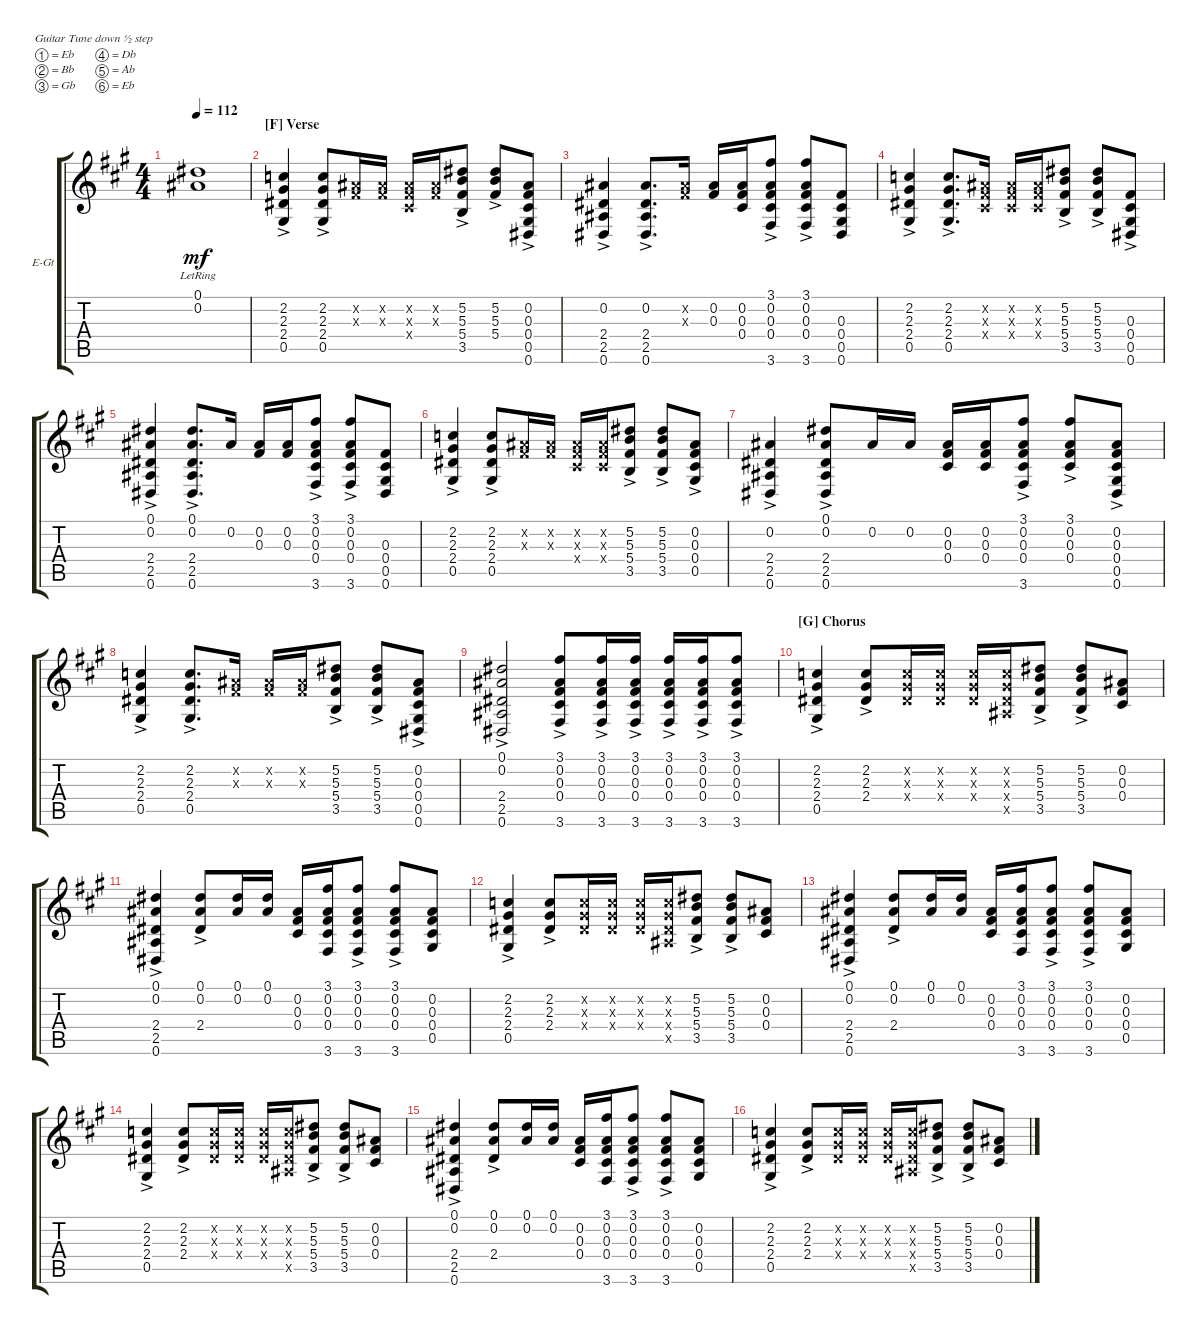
\defaultSystemsLayout 4
\bracketExtendMode groupsimilarinstruments
\firstSystemTrackNameOrientation horizontal
\otherSystemsTrackNameOrientation horizontal
\track ("Electric Guitar" "E-Gt") {instrument electricguitarclean}
\staff {score tabs}
\tuning (Eb4 Bb3 Gb3 Db3 Ab2 Eb2)
\ts (4 4)
\tempo 112
\clef g2
\scale
1.07062
\ks a
(0.1{lr t} 0.2{lr t}).1{dy mf} |
\section ("F" "Verse")
\scale
0.929382 (0.5{ac} 2.4{ac} 2.3{ac} 2.2{ac}).4 (0.5{ac} 2.4{ac} 2.3{ac} 2.2{ac}).8 (0.2{x} 0.3{x}).16 (0.2{x} 0.3{x}).16 (0.2{x} 0.3{x} 0.4{x}).16 (0.2{x} 0.3{x}).16 (3.5 5.4 5.3 5.2{ac}).8 (5.2 5.3 5.4{ac}).8 (0.6 0.5 0.4 0.3 0.2{ac}).8 |
\scale
1.07062 (0.6{ac} 2.5{ac} 2.4{ac} 0.2{ac}).4 (0.6{ac} 2.5 2.4 0.2).8{d} (0.2{x} 0.3{x}).16 (0.2 0.3).16 (0.2 0.3 0.4).16 (0.2{ac} 0.3{ac} 0.4{ac} 3.1{ac} 3.6{ac}).8 (0.2{ac} 0.3{ac} 0.4{ac} 3.1{ac} 3.6{ac}).8 (0.6 0.5 0.4 0.3).8 |
\scale
0.929382 (0.5{ac} 2.4{ac} 2.3{ac} 2.2{ac}).4 (0.5{ac} 2.4{ac} 2.3{ac} 2.2{ac}).8{d} (0.2{x} 0.3{x} 0.4{x}).16 (0.2{x} 0.3{x} 0.4{x}).16 (0.2{x} 0.3{x} 0.4{x}).16 (3.5 5.3 5.4 5.2{ac}).8 (3.5 5.4 5.3 5.2{ac}).8 (0.6 0.5 0.4 0.3{ac}).8 |
\scale
1.07062 (0.6{ac} 2.5{ac} 2.4{ac} 0.2{ac} 0.1).4 (0.6{ac} 2.5 2.4 0.2 0.1).8{d} 0.2.16 (0.2 0.3).16 (0.2 0.3).16 (0.2 0.3 0.4 3.6 3.1{ac}).8 (0.2 0.3 0.4 3.6 3.1{ac}).8 (0.6 0.5 0.4 0.3).8 |
\scale
0.929382 (0.5{ac} 2.4{ac} 2.3{ac} 2.2{ac}).4 (0.5{ac} 2.4{ac} 2.3{ac} 2.2{ac}).8 (0.2{x} 0.3{x}).16 (0.2{x} 0.3{x}).16 (0.2{x} 0.3{x} 0.4{x}).16 (0.2{x} 0.3{x} 0.4{x}).16 (3.5 5.4 5.3 5.2{ac}).8 (5.2 5.3 5.4{ac} 3.5).8 (0.5 0.4 0.3 0.2{ac}).8 |
\scale
1.07062 (0.6 2.5{ac} 2.4 0.2).4 (2.5 2.4 0.6{ac} 0.2 0.1).8 0.2.16 0.2.16 (0.2 0.3 0.4).16 (0.2 0.3 0.4).16 (0.2{ac} 0.3{ac} 0.4{ac} 3.1{ac} 3.6{ac}).8 (0.2{ac} 0.3{ac} 0.4{ac} 3.1{ac}).8 (0.6{ac} 0.5{ac} 0.4{ac} 0.3{ac} 0.2{ac}).8 |
\scale
0.929382 (0.5{ac} 2.4{ac} 2.3{ac} 2.2{ac}).4 (0.5{ac} 2.4{ac} 2.3{ac} 2.2{ac}).8{d} (0.2{x} 0.3{x}).16 (0.2{x} 0.3{x}).16 (0.2{x} 0.3{x}).16 (3.5{ac} 5.4 5.3 5.2).8 (3.5 5.4 5.3 5.2{ac}).8 (0.6 0.5 0.4 0.3 0.2{ac}).8 |
\scale
1.07062 (0.6 0.1 0.2 2.5 2.4{ac}).2 (0.2{ac} 0.3{ac} 0.4{ac} 3.1 3.6).8 (0.2{ac} 0.3{ac} 0.4{ac} 3.1 3.6).16 (0.2{ac} 0.3{ac} 0.4{ac} 3.1 3.6).16 (0.3{ac} 0.2{ac} 0.4{ac} 3.1 3.6).16 (0.4{ac} 0.3{ac} 0.2{ac} 3.1 3.6).16 (0.2{ac} 0.3{ac} 0.4{ac} 3.1 3.6).8 |
\section ("G" "Chorus")
\scale
0.929382 (0.5{ac} 2.4{ac} 2.3{ac} 2.2{ac}).4 (2.2{ac} 2.3{ac} 2.4{ac}).8 (2.2{x} 2.3{x} 2.4{x}).16 (2.4{x} 2.3{x} 2.2{x}).16 (2.2{x} 2.3{x} 2.4{x}).16 (2.5{x} 2.4{x} 2.3{x} 2.2{x}).16 (3.5{ac} 5.4{ac} 5.3{ac} 5.2{ac}).8 (3.5{ac} 5.4{ac} 5.3{ac} 5.2{ac}).8 (0.2 0.3 0.4).8 |
\scale
1.07062 (0.6{ac} 2.5{ac} 2.4{ac} 0.1{ac} 0.2{ac}).4 (2.4{ac} 0.1{ac} 0.2{ac}).8 (0.1 0.2).16 (0.1 0.2).16 (0.3 0.2 0.4).16 (0.2 0.3 0.4 3.1 3.6).16 (0.2{ac} 0.3{ac} 0.4{ac} 3.1{ac} 3.6{ac}).8 (0.4{ac} 0.3{ac} 0.2{ac} 3.1{ac} 3.6{ac}).8 (0.2 0.3 0.4 0.5).8 |
\scale
0.929382 (0.5{ac} 2.4{ac} 2.3{ac} 2.2{ac}).4 (2.2{ac} 2.3{ac} 2.4{ac}).8 (2.2{x} 2.3{x} 2.4{x}).16 (2.4{x} 2.3{x} 2.2{x}).16 (2.2{x} 2.3{x} 2.4{x}).16 (2.5{x} 2.4{x} 2.3{x} 2.2{x}).16 (3.5{ac} 5.4{ac} 5.3{ac} 5.2{ac}).8 (3.5{ac} 5.4{ac} 5.3{ac} 5.2{ac}).8 (0.2 0.3 0.4).8 |
\scale
1.07062 (0.6{ac} 2.5{ac} 2.4{ac} 0.1{ac} 0.2{ac}).4 (2.4{ac} 0.1{ac} 0.2{ac}).8 (0.1 0.2).16 (0.1 0.2).16 (0.3 0.2 0.4).16 (0.2 0.3 0.4 3.1 3.6).16 (0.2{ac} 0.3{ac} 0.4{ac} 3.1{ac} 3.6{ac}).8 (0.4{ac} 0.3{ac} 0.2{ac} 3.1{ac} 3.6{ac}).8 (0.2 0.3 0.4 0.5).8 |
\scale
0.929382 (0.5{ac} 2.4{ac} 2.3{ac} 2.2{ac}).4 (2.2{ac} 2.3{ac} 2.4{ac}).8 (2.2{x} 2.3{x} 2.4{x}).16 (2.4{x} 2.3{x} 2.2{x}).16 (2.2{x} 2.3{x} 2.4{x}).16 (2.5{x} 2.4{x} 2.3{x} 2.2{x}).16 (3.5{ac} 5.4{ac} 5.3{ac} 5.2{ac}).8 (3.5{ac} 5.4{ac} 5.3{ac} 5.2{ac}).8 (0.2 0.3 0.4).8 |
\scale
1.07062 (0.6{ac} 2.5{ac} 2.4{ac} 0.1{ac} 0.2{ac}).4 (2.4{ac} 0.1{ac} 0.2{ac}).8 (0.1 0.2).16 (0.1 0.2).16 (0.3 0.2 0.4).16 (0.2 0.3 0.4 3.1 3.6).16 (0.2{ac} 0.3{ac} 0.4{ac} 3.1{ac} 3.6{ac}).8 (0.4{ac} 0.3{ac} 0.2{ac} 3.1{ac} 3.6{ac}).8 (0.2 0.3 0.4 0.5).8 |
\scale
0.929382 (0.5{ac} 2.4{ac} 2.3{ac} 2.2{ac}).4 (2.2{ac} 2.3{ac} 2.4{ac}).8 (2.2{x} 2.3{x} 2.4{x}).16 (2.4{x} 2.3{x} 2.2{x}).16 (2.2{x} 2.3{x} 2.4{x}).16 (2.5{x} 2.4{x} 2.3{x} 2.2{x}).16 (3.5{ac} 5.4{ac} 5.3{ac} 5.2{ac}).8 (3.5{ac} 5.4{ac} 5.3{ac} 5.2{ac}).8 (0.2 0.3 0.4).8
